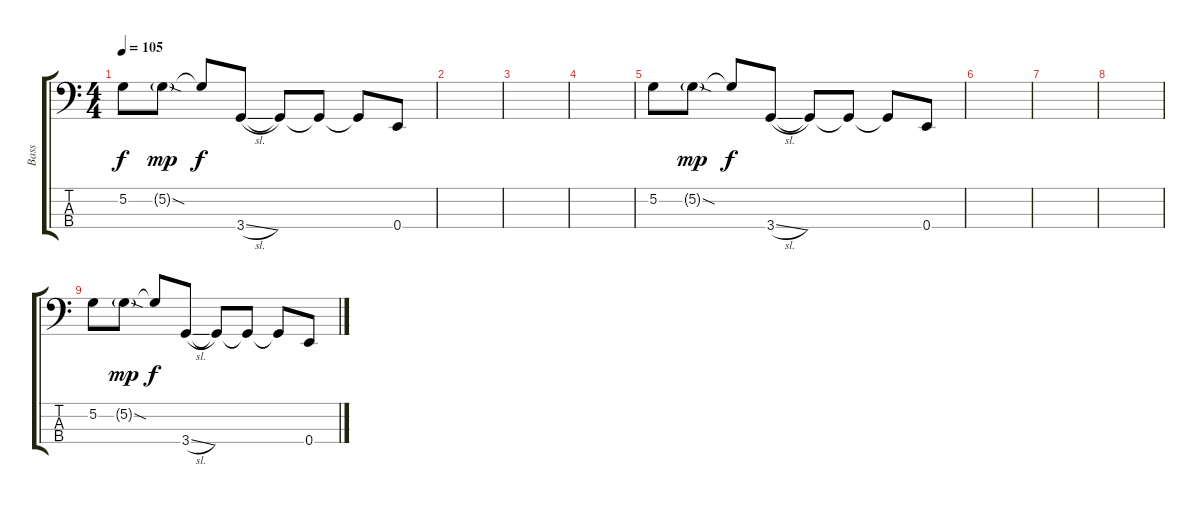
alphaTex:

\track ("Bass" "Bass") {instrument synthbass2}
\staff {score tabs}
\tuning (G2 D2 A1 E1) {hide}
\ts (4 4)
\tempo 105
\clef f4
\ks c
5.2.8{dy f} 5.2{sod g}.8{dy mp} 5.2{t}.8{dy f} 3.4{sl}.8 3.4{t}.8 3.4{t}.8 3.4{t}.8 0.4.8 |
|
|
|
5.2.8 5.2{sod g}.8{dy mp} 5.2{t}.8{dy f} 3.4{sl}.8 3.4{t}.8 3.4{t}.8 3.4{t}.8 0.4.8 |
|
|
|
5.2.8 5.2{sod g}.8{dy mp} 5.2{t}.8{dy f} 3.4{sl}.8 3.4{t}.8 3.4{t}.8 3.4{t}.8 0.4.8
